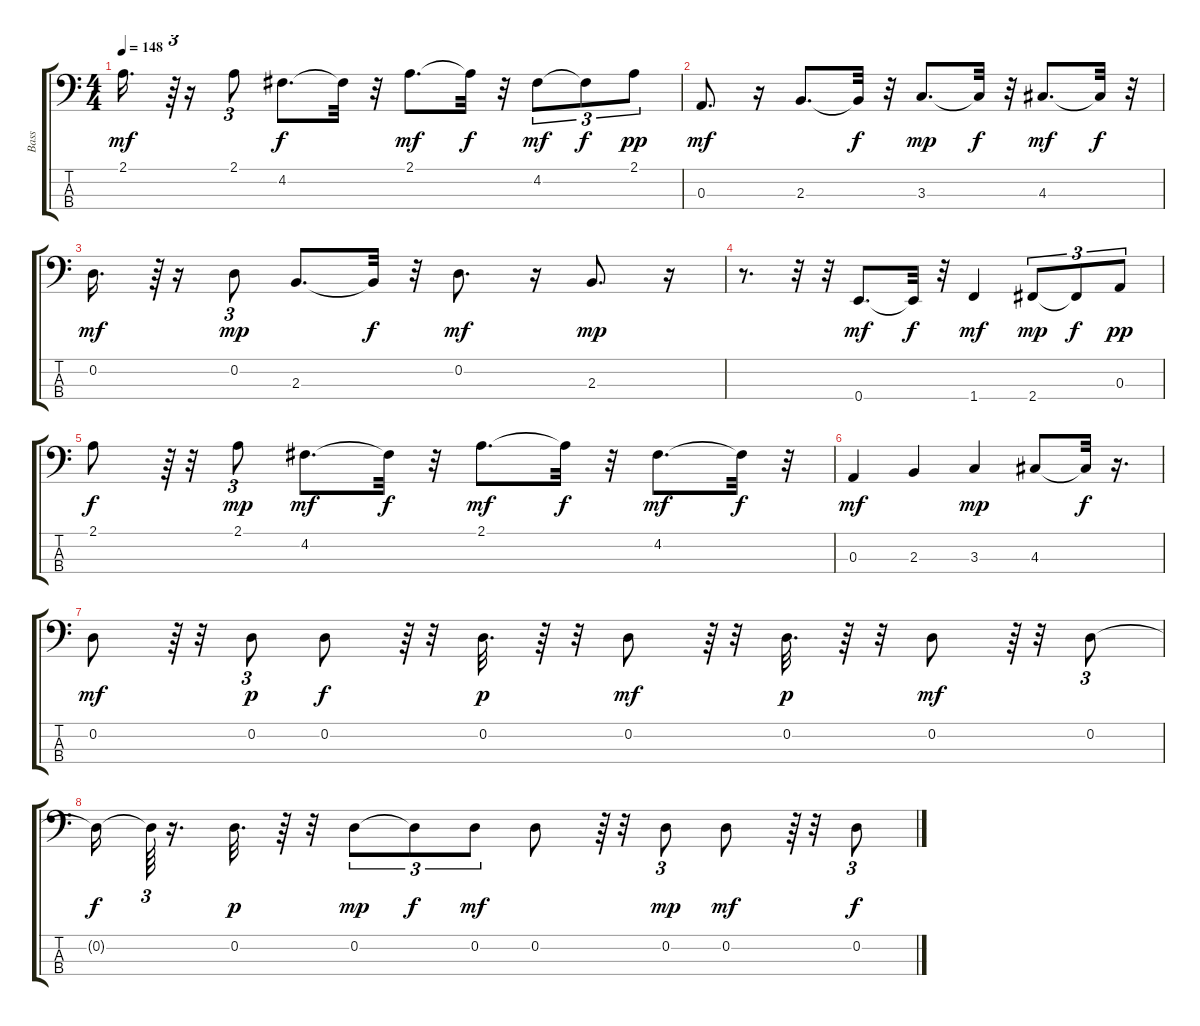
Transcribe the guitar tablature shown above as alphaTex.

\track ("Bass" "Bass") {instrument electricbassfinger}
\staff {score tabs}
\tuning (G2 D2 A1 E1) {hide}
\ts (4 4)
\tempo 148
\clef f4
\ks c
2.1.16{d dy mf} r.64{tu (3 2)} r.16 2.1.8{tu (3 2)} 4.2.8{d dy f} 4.2{t}.32 r.32 2.1.8{d dy mf} 2.1{t}.32{dy f} r.32 4.2.8{tu (3 2) dy mf} 4.2{t}.8{tu (3 2) dy f} 2.1.8{tu (3 2) dy pp} |
0.3.8{d dy mf} r.16 2.3.8{d} 2.3{t}.32{dy f} r.32 3.3.8{d dy mp} 3.3{t}.32{dy f} r.32 4.3.8{d dy mf} 4.3{t}.32{dy f} r.32 |
0.2.16{d dy mf} r.64{tu (3 2)} r.16 0.2.8{tu (3 2) dy mp} 2.3.8{d} 2.3{t}.32{dy f} r.32 0.2.8{d dy mf} r.16 2.3.8{d dy mp} r.16 |
r.8{d} r.32 r.32 0.4.8{d dy mf} 0.4{t}.32{dy f} r.32 1.4.4{dy mf} 2.4.8{tu (3 2) dy mp} 2.4{t}.8{tu (3 2) dy f} 0.3.8{tu (3 2) dy pp} |
2.1.8{dy f} r.64{tu (3 2)} r.32 2.1.8{tu (3 2) dy mp} 4.2.8{d dy mf} 4.2{t}.32{dy f} r.32 2.1.8{d dy mf} 2.1{t}.32{dy f} r.32 4.2.8{d dy mf} 4.2{t}.32{dy f} r.32 |
0.3.4{dy mf} 2.3.4 3.3.4{dy mp} 4.3.8 4.3{t}.32{dy f} r.16{d} |
0.2.8{dy mf} r.64{tu (3 2)} r.32 0.2.8{tu (3 2) dy p} 0.2.8{dy f} r.64{tu (3 2)} r.32 0.2.32{d dy p} r.64 r.32 0.2.8{dy mf} r.64{tu (3 2)} r.32 0.2.32{d dy p} r.64 r.32 0.2.8{dy mf} r.64{tu (3 2)} r.32 0.2.8{tu (3 2)} |
0.2{t}.16{dy f} 0.2{t}.64{tu (3 2)} r.16{d} 0.2.32{d dy p} r.64 r.32 0.2.8{tu (3 2) dy mp} 0.2{t}.8{tu (3 2) dy f} 0.2.8{tu (3 2) dy mf} 0.2.8 r.64{tu (3 2)} r.32 0.2.8{tu (3 2) dy mp} 0.2.8{dy mf} r.64{tu (3 2)} r.32 0.2.8{tu (3 2) dy f}
